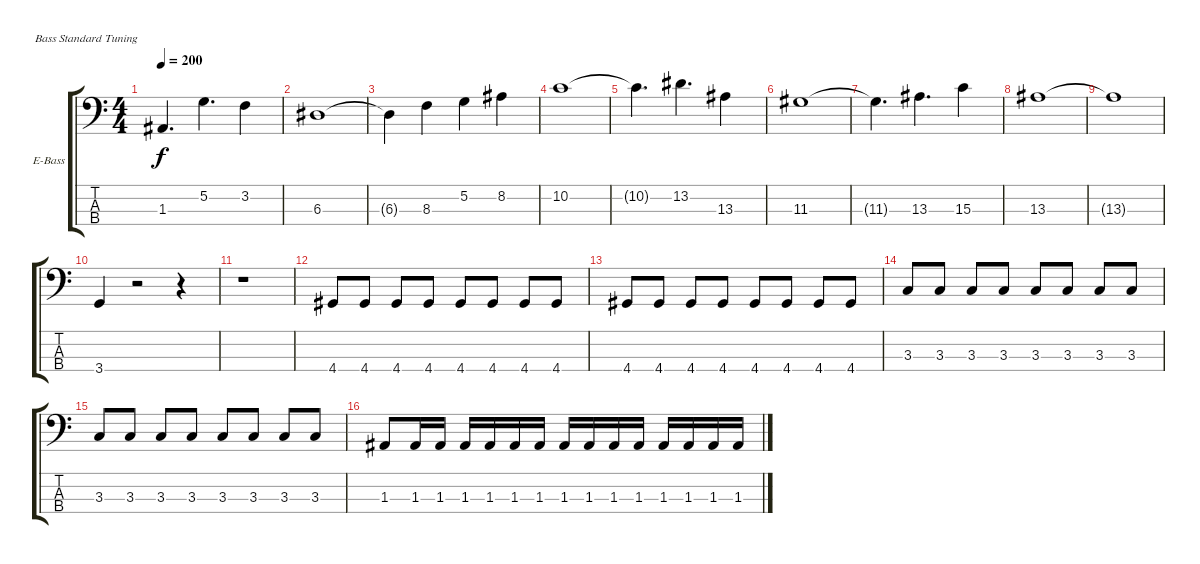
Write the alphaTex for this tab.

\bracketExtendMode groupsimilarinstruments
\firstSystemTrackNameOrientation horizontal
\otherSystemsTrackNameOrientation horizontal
\track ("Bass" "E-Bass") {instrument electricbassfinger}
\staff {score tabs}
\tuning (G2 D2 A1 E1)
\ts (4 4)
\tempo 200
\clef f4
\ks aminor
1.3{t}.4{d dy f} 5.2.4{d} 3.2.4 |
6.3.1 |
6.3{t}.4 8.3.4 5.2.4 8.2.4 |
10.2.1 |
10.2{t}.4{d} 13.2.4{d} 13.3.4 |
11.3.1 |
11.3{t}.4{d} 13.3.4{d} 15.3.4 |
13.3.1 |
13.3{t}.1 |
3.4.4 r.2 r.4 |
r.1 |
4.4.8 4.4.8 4.4.8 4.4.8 4.4.8 4.4.8 4.4.8 4.4.8 |
4.4.8 4.4.8 4.4.8 4.4.8 4.4.8 4.4.8 4.4.8 4.4.8 |
3.3.8 3.3.8 3.3.8 3.3.8 3.3.8 3.3.8 3.3.8 3.3.8 |
3.3.8 3.3.8 3.3.8 3.3.8 3.3.8 3.3.8 3.3.8 3.3.8 |
1.3.8 1.3.16 1.3.16 1.3.16 1.3.16 1.3.16 1.3.16 1.3.16 1.3.16 1.3.16 1.3.16 1.3.16 1.3.16 1.3.16 1.3.16
